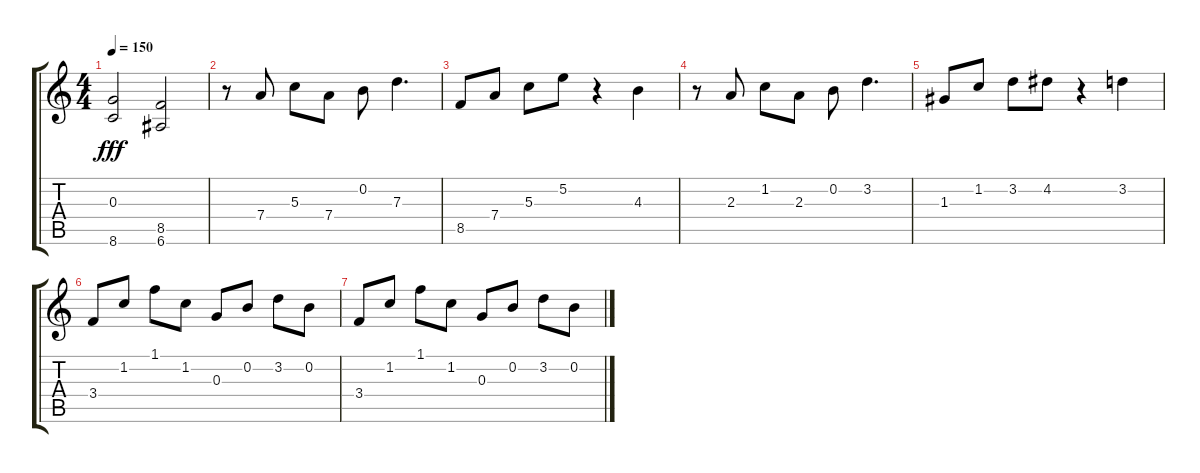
\track "" {instrument overdrivenguitar}
\staff {score tabs}
\tuning (E4 B3 G3 D3 A2 E2) {hide}
\ts (4 4)
\tempo 150
\clef g2
\ks c
(0.3 8.6).2{dy fff volume 10} (8.5 6.6).2{volume 10} |
r.8 7.4.8{volume 9} 5.3.8{volume 8} 7.4.8{volume 8} 0.2.8{volume 8} 7.3.4{d volume 8} |
8.5.8{volume 7} 7.4.8{volume 7} 5.3.8{volume 7} 5.2.8{volume 7} r.4 4.3.4{volume 6} |
r.8 2.3.8{volume 6} 1.2.8{volume 5} 2.3.8{volume 5} 0.2.8{volume 5} 3.2.4{d volume 5} |
1.3.8{volume 4} 1.2.8{volume 4} 3.2.8{volume 4} 4.2.8{volume 4} r.4 3.2.4{volume 3} |
3.4.8{volume 3} 1.2.8{volume 2} 1.1.8{volume 2} 1.2.8{volume 2} 0.3.8{volume 2} 0.2.8{volume 2} 3.2.8{volume 2} 0.2.8{volume 1} |
3.4.8{volume 1} 1.2.8{volume 1} 1.1.8{volume 1} 1.2.8{volume 1} 0.3.8{volume 0} 0.2.8{volume 0} 3.2.8{volume 0} 0.2.8{volume 0}
